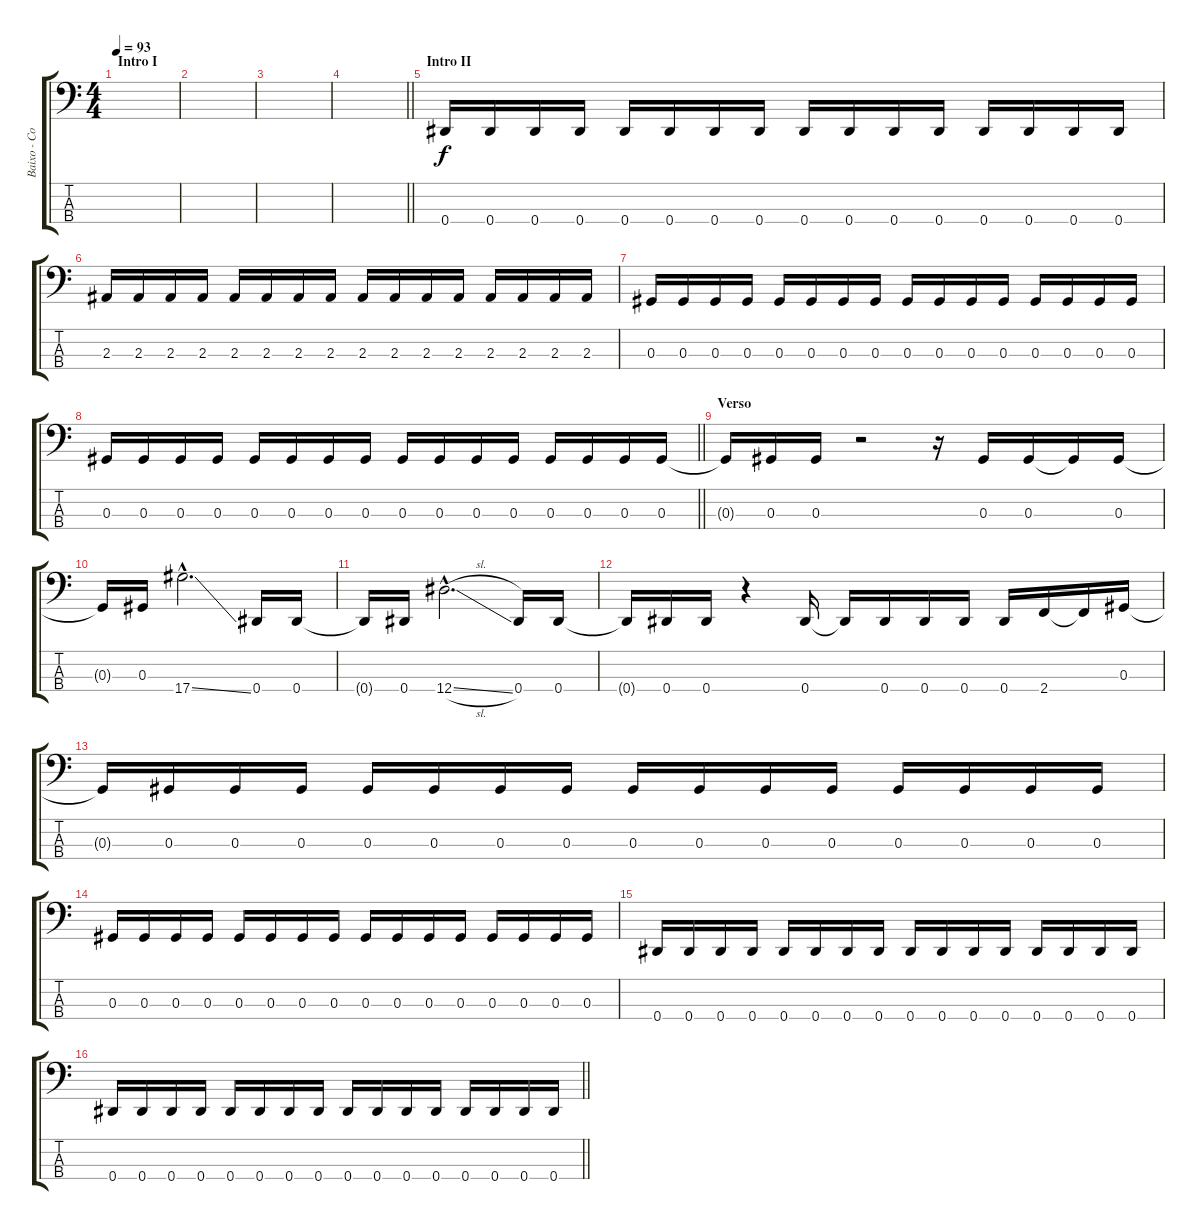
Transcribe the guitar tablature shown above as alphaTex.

\track ("Baixo - Conrado" "Baixo - Co") {instrument electricbassfinger}
\staff {score tabs}
\tuning (Gb2 Db2 Ab1 Eb1) {hide}
\ts (4 4)
\section ("" "Intro I")
\tempo 93
\clef f4
\ks c
|
|
|
\barLineRight lightlight
|
\section ("" "Intro II")
0.4.16 0.4.16 0.4.16 0.4.16 0.4.16 0.4.16 0.4.16 0.4.16 0.4.16 0.4.16 0.4.16 0.4.16 0.4.16 0.4.16 0.4.16 0.4.16 |
2.3.16 2.3.16 2.3.16 2.3.16 2.3.16 2.3.16 2.3.16 2.3.16 2.3.16 2.3.16 2.3.16 2.3.16 2.3.16 2.3.16 2.3.16 2.3.16 |
0.3.16 0.3.16 0.3.16 0.3.16 0.3.16 0.3.16 0.3.16 0.3.16 0.3.16 0.3.16 0.3.16 0.3.16 0.3.16 0.3.16 0.3.16 0.3.16 |
\barLineRight lightlight
0.3.16 0.3.16 0.3.16 0.3.16 0.3.16 0.3.16 0.3.16 0.3.16 0.3.16 0.3.16 0.3.16 0.3.16 0.3.16 0.3.16 0.3.16 0.3.16 |
\section ("" "Verso")
0.3{t}.16 0.3.16 0.3.16 r.2 r.16 0.3.16 0.3.16 0.3{t}.16 0.3.16 |
0.3{t}.16 0.3.16 17.4{ss hac}.2{d} 0.4.16 0.4.16 |
0.4{t}.16 0.4.16 12.4{sl hac}.2{d} 0.4.16 0.4.16 |
0.4{t}.16 0.4.16 0.4.16 r.4 0.4.16 0.4{t}.16 0.4.16 0.4.16 0.4.16 0.4.16 2.4.16 2.4{t}.16 0.3.16 |
0.3{t}.16 0.3.16 0.3.16 0.3.16 0.3.16 0.3.16 0.3.16 0.3.16 0.3.16 0.3.16 0.3.16 0.3.16 0.3.16 0.3.16 0.3.16 0.3.16 |
0.3.16 0.3.16 0.3.16 0.3.16 0.3.16 0.3.16 0.3.16 0.3.16 0.3.16 0.3.16 0.3.16 0.3.16 0.3.16 0.3.16 0.3.16 0.3.16 |
0.4.16 0.4.16 0.4.16 0.4.16 0.4.16 0.4.16 0.4.16 0.4.16 0.4.16 0.4.16 0.4.16 0.4.16 0.4.16 0.4.16 0.4.16 0.4.16 |
\barLineRight lightlight
0.4.16 0.4.16 0.4.16 0.4.16 0.4.16 0.4.16 0.4.16 0.4.16 0.4.16 0.4.16 0.4.16 0.4.16 0.4.16 0.4.16 0.4.16 0.4.16
